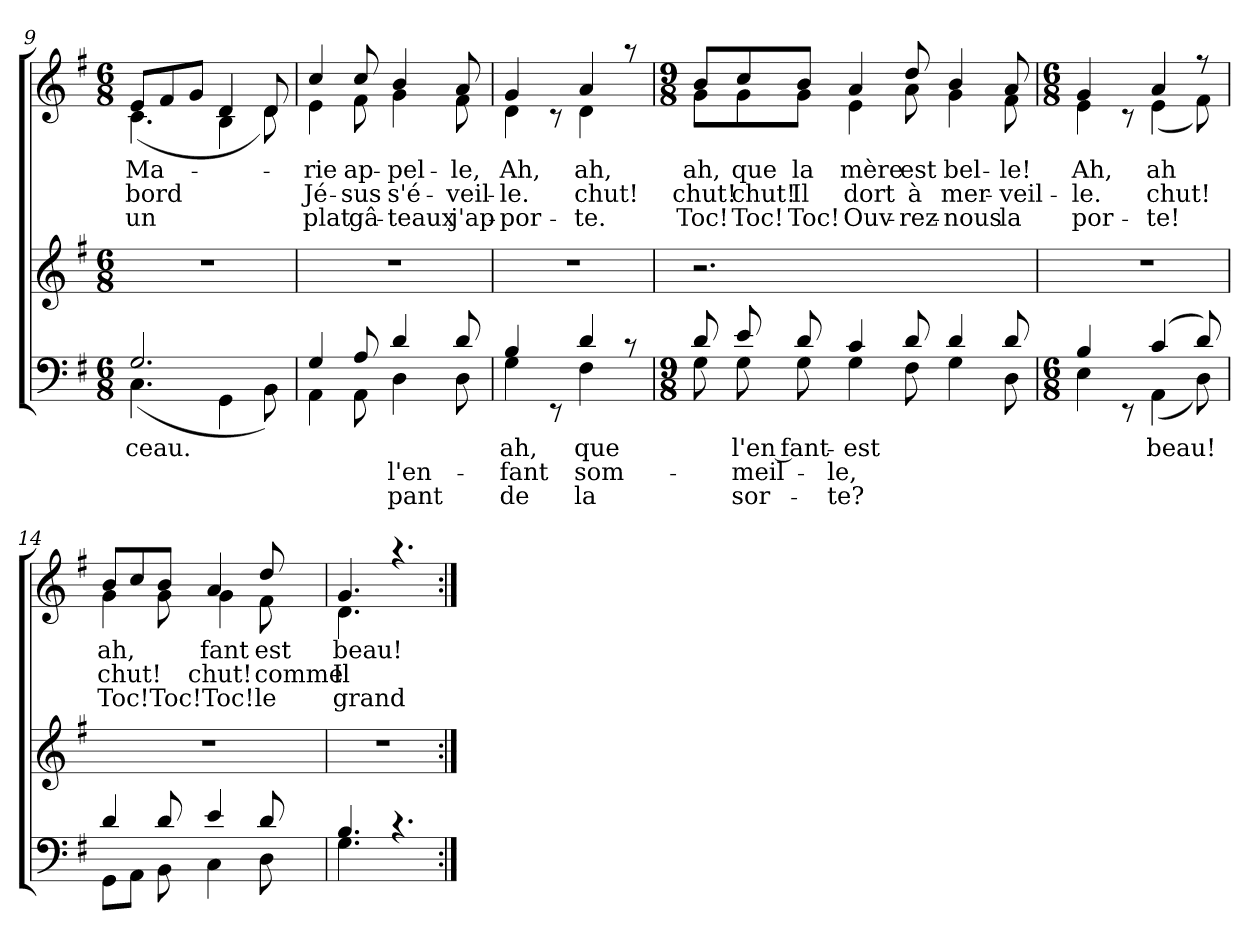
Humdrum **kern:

**kern	**text	**text	**text	**kern	**kern	**text	**text	**text
*part3	*part3	*part3	*part3	*part2	*part1	*part1	*part1	*part1
*staff3	*staff3	*staff3	*staff3	*staff2	*staff1	*staff1	*staff1	*staff1
!!LO:LB:g=z
*clefF4	*	*	*	*clefG2	*clefG2	*	*	*
*k[f#]	*	*	*	*k[f#]	*k[f#]	*	*	*
*G:	*	*	*	*G:	*G:	*	*	*
*M6/8	*	*	*	*M6/8	*M6/8	*	*	*
=9	=9	=9	=9	=9	=9	=9	=9	=9
!	!LO:LY:b:rj	!	!	!	!	!LO:LY:b	!LO:LY:b	!LO:LY:b
*^	*	*	*	*	*^	*	*	*
2.G/	(<4.C\	-ceau.	.	.	2.r	8e/L	(<4.c\	Ma-	-bord	un
.	.	.	.	.	.	8f#/	.	.	.	.
.	.	.	.	.	.	8g/J	.	.	.	.
.	4GG\	.	.	.	.	4d/	4B\	.	.	.
.	8BB\)	.	.	.	.	8d/	8d\)	.	.	.
=10	=10	=10	=10	=10	=10	=10	=10	=10	=10	=10
!	!	!	!	!	!	!	!	!LO:LY:b	!LO:LY:b	!LO:LY:b
4G/	4AA\	.	.	.	2.r	4cc/	4e\	-rie	Jé-	plat
!	!	!	!	!	!	!	!	!LO:LY:b	!LO:LY:b	!LO:LY:b
8A/	8AA\	.	.	.	.	8cc/	8f#\	ap-	-sus	gâ-
!	!	!	!LO:LY:b	!LO:LY:b	!	!	!	!LO:LY:b:rj	!LO:LY:b:rj	!LO:LY:b:rj
4d/	4D\	.	l'en-	-pant	.	4b/	4g\	-pel-	s'é-	-teaux
!	!	!	!	!	!	!	!	!LO:LY:b	!LO:LY:b	!LO:LY:b
8d/	8D\	.	.	.	.	8a/	8f#\	-le,	-veil-	j'ap-
=11	=11	=11	=11	=11	=11	=11	=11	=11	=11	=11
!	!	!LO:LY:b:rj	!LO:LY:b:rj	!LO:LY:b:rj	!	!	!	!LO:LY:b	!LO:LY:b	!LO:LY:b
4B/	4G\	ah,	-fant	de	2.r	4g/	4d\	Ah,	-le.	-por-
8ryy	8rEE	.	.	.	.	8ryy	8rc	.	.	.
!	!	!LO:LY:b:rj	!LO:LY:b:rj	!LO:LY:b:rj	!	!	!	!LO:LY:b	!LO:LY:b	!LO:LY:b
4d/	4F#\	que	som-	la	.	4a/	4d\	ah,	chut!	-te.
8rc	8ryy	.	.	.	.	8raa	8ryy	.	.	.
=12	=12	=12	=12	=12	=12	=12	=12	=12	=12	=12
*M9/8	*	*	*	*	*	*M9/8	*	*	*	*
!	!	!	!	!	!	!	!	!LO:LY:b	!LO:LY:b	!LO:LY:b
8d/	8G\	.	.	.	2.r	8b/L	8g\L	ah,	chut!	Toc!
!	!	!LO:LY:b:rj	!LO:LY:b:rj	!LO:LY:b:rj	!	!	!	!LO:LY:b	!LO:LY:b	!LO:LY:b
8e/	8G\	l'en fant-	-meil-	sor-	.	8cc/	8g\	que	chut!	Toc!
!	!	!	!	!	!	!	!	!LO:LY:b	!LO:LY:b	!LO:LY:b
8d/	8G\	.	.	.	.	8b/J	8g\J	la	Il	Toc!
!	!	!LO:LY:b	!LO:LY:b	!LO:LY:b	!	!	!	!LO:LY:b	!LO:LY:b	!LO:LY:b
4c/	4G\	-est	-le,	-te?	.	4a/	4e\	mère	dort	Ouv-
!	!	!	!	!	!	!	!	!LO:LY:b	!LO:LY:b	!LO:LY:b
8d/	8F#\	.	.	.	.	8dd/	8a\	est	à	-rez-
!	!	!	!	!	!	!	!	!LO:LY:b	!LO:LY:b	!LO:LY:b
4d/	4G\	.	.	.	4.ryy	4b/	4g\	bel-	mer-	-nous
!	!	!	!	!	!	!	!	!LO:LY:b	!LO:LY:b	!LO:LY:b
8d/	8D\	.	.	.	.	8a/	8f#\	-le!	-veil-	la
!!LO:PB:g=z	!!
=13	=13	=13	=13	=13	=13	=13	=13	=13	=13	=13
*M6/8	*	*	*	*	*	*M6/8	*	*	*	*
!	!	!	!	!	!	!	!	!LO:LY:b	!LO:LY:b	!LO:LY:b
4B/	4E\	.	.	.	2.r	4g/	4e\	Ah,	-le.	por-
8ryy	8rEE	.	.	.	.	8ryy	8rc	.	.	.
!	!	!LO:LY:b	!	!	!	!	!	!LO:LY:b	!LO:LY:b	!LO:LY:b
(4c/	(<4AA\	beau!	.	.	.	4a/	(<4e\	ah	chut!	-te!
8d/)	8D\)	.	.	.	.	8rff	8f#\)	.	.	.
=14	=14	=14	=14	=14	=14	=14	=14	=14	=14	=14
!	!	!	!	!	!	!	!	!LO:LY:b	!LO:LY:b	!LO:LY:b
4d/	8GG\L	.	.	.	2.r	8b/L	4g\	ah,	chut!	Toc!
.	8AA\J	.	.	.	.	8cc/	.	.	.	.
!	!	!	!	!	!	!	!	!	!	!LO:LY:b
8d/	8BB\	.	.	.	.	8b/J	8g\	.	.	Toc!
!	!	!	!	!	!	!	!	!LO:LY:b	!LO:LY:b	!LO:LY:b
4e/	4C\	.	.	.	.	4a/	4g\	-fant	chut!	Toc!
!	!	!	!	!	!	!	!	!LO:LY:b	!LO:LY:b	!LO:LY:b
8d/	8D\	.	.	.	.	8dd/	8f#\	est	comme	le
=15	=15	=15	=15	=15	=15	=15	=15	=15	=15	=15
!	!	!	!	!	!	!	!	!LO:LY:b	!LO:LY:b	!LO:LY:b
4.B/	4.G\	.	.	.	2.r	4.g/	4.d\	beau!	Il	grand
4.rc	4.ryy	.	.	.	.	4.raa	4.ryy	.	.	.
*v	*v	*	*	*	*	*v	*v	*	*	*
=:|!	=:|!	=:|!	=:|!	=:|!	=:|!	=:|!	=:|!	=:|!
*-	*-	*-	*-	*-	*-	*-	*-	*-
